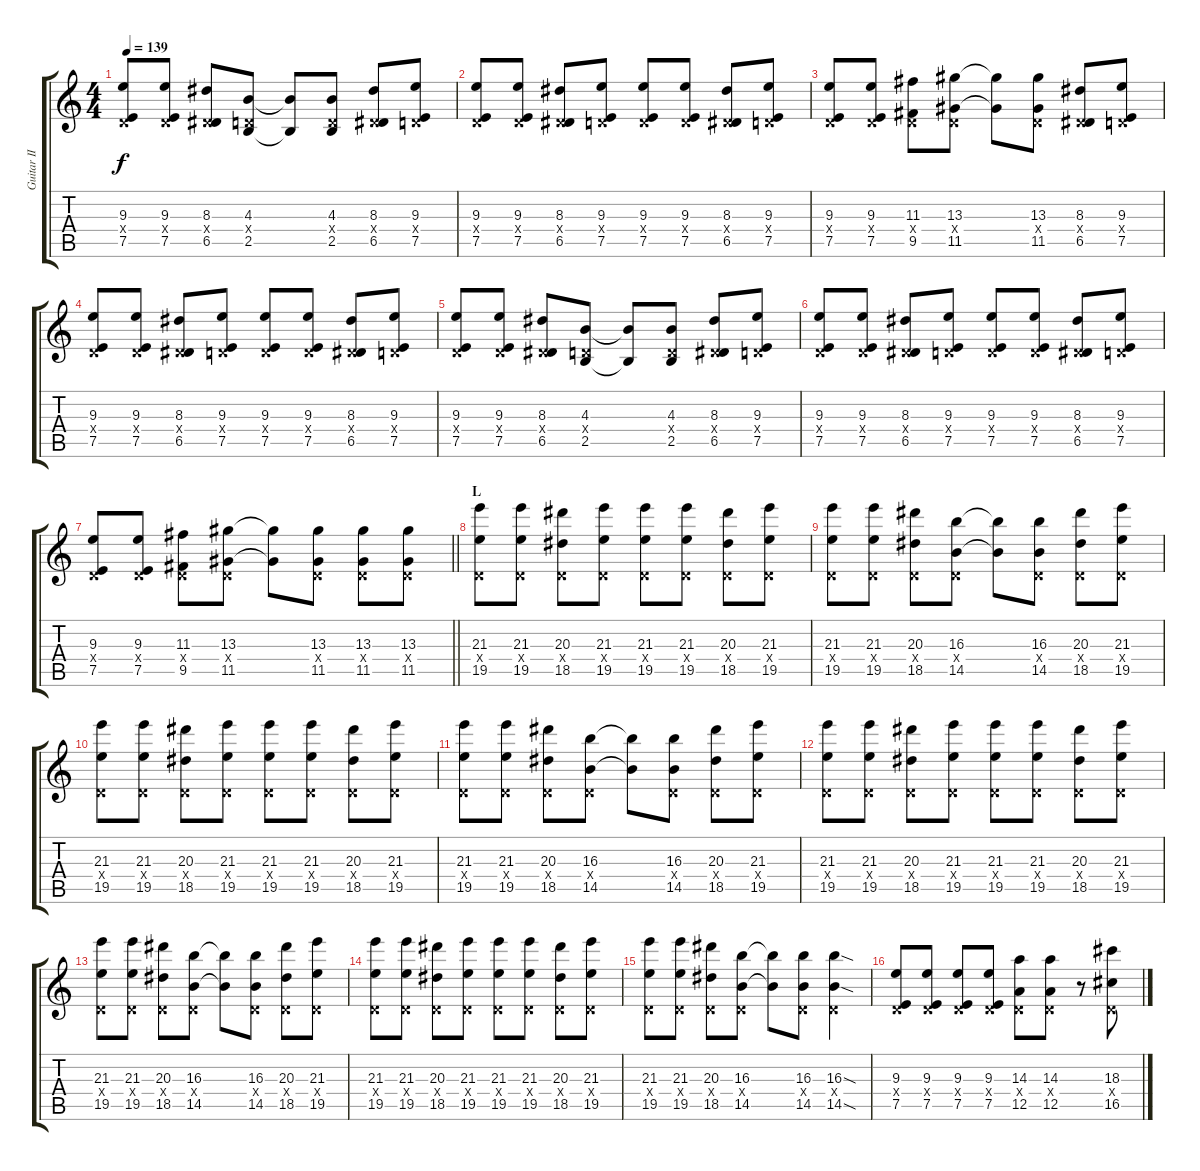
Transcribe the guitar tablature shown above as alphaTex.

\track ("Guitar II - Kita" "Guitar II ") {instrument electricguitarjazz}
\staff {score tabs}
\tuning (E4 B3 G3 D3 A2 E2) {hide}
\ts (4 4)
\tempo 139
\clef g2
\ks c
(9.3 0.4{x} 7.5).8{dy f} (9.3 0.4{x} 7.5).8 (8.3 0.4{x} 6.5).8 (4.3 0.4{x} 2.5).8 (4.3{t} 2.5{t}).8 (4.3 0.4{x} 2.5).8 (8.3 0.4{x} 6.5).8 (9.3 0.4{x} 7.5).8 |
(9.3 0.4{x} 7.5).8 (9.3 0.4{x} 7.5).8 (8.3 0.4{x} 6.5).8 (9.3 0.4{x} 7.5).8 (9.3 0.4{x} 7.5).8 (9.3 0.4{x} 7.5).8 (8.3 0.4{x} 6.5).8 (9.3 0.4{x} 7.5).8 |
(9.3 0.4{x} 7.5).8 (9.3 0.4{x} 7.5).8 (11.3 0.4{x} 9.5).8 (13.3 0.4{x} 11.5).8 (13.3{t} 11.5{t}).8 (13.3 0.4{x} 11.5).8 (8.3 0.4{x} 6.5).8 (9.3 0.4{x} 7.5).8 |
(9.3 0.4{x} 7.5).8 (9.3 0.4{x} 7.5).8 (8.3 0.4{x} 6.5).8 (9.3 0.4{x} 7.5).8 (9.3 0.4{x} 7.5).8 (9.3 0.4{x} 7.5).8 (8.3 0.4{x} 6.5).8 (9.3 0.4{x} 7.5).8 |
(9.3 0.4{x} 7.5).8 (9.3 0.4{x} 7.5).8 (8.3 0.4{x} 6.5).8 (4.3 0.4{x} 2.5).8 (4.3{t} 2.5{t}).8 (4.3 0.4{x} 2.5).8 (8.3 0.4{x} 6.5).8 (9.3 0.4{x} 7.5).8 |
(9.3 0.4{x} 7.5).8 (9.3 0.4{x} 7.5).8 (8.3 0.4{x} 6.5).8 (9.3 0.4{x} 7.5).8 (9.3 0.4{x} 7.5).8 (9.3 0.4{x} 7.5).8 (8.3 0.4{x} 6.5).8 (9.3 0.4{x} 7.5).8 |
\barLineRight lightlight
(9.3 0.4{x} 7.5).8 (9.3 0.4{x} 7.5).8 (11.3 0.4{x} 9.5).8 (13.3 0.4{x} 11.5).8 (13.3{t} 11.5{t}).8 (13.3 0.4{x} 11.5).8 (13.3 0.4{x} 11.5).8 (13.3 0.4{x} 11.5).8 |
\section ("" "L")
(21.3 0.4{x} 19.5).8 (21.3 0.4{x} 19.5).8 (20.3 0.4{x} 18.5).8 (21.3 0.4{x} 19.5).8 (21.3 0.4{x} 19.5).8 (21.3 0.4{x} 19.5).8 (20.3 0.4{x} 18.5).8 (21.3 0.4{x} 19.5).8 |
(21.3 0.4{x} 19.5).8 (21.3 0.4{x} 19.5).8 (20.3 0.4{x} 18.5).8 (16.3 0.4{x} 14.5).8 (16.3{t} 14.5{t}).8 (16.3 0.4{x} 14.5).8 (20.3 0.4{x} 18.5).8 (21.3 0.4{x} 19.5).8 |
(21.3 0.4{x} 19.5).8 (21.3 0.4{x} 19.5).8 (20.3 0.4{x} 18.5).8 (21.3 0.4{x} 19.5).8 (21.3 0.4{x} 19.5).8 (21.3 0.4{x} 19.5).8 (20.3 0.4{x} 18.5).8 (21.3 0.4{x} 19.5).8 |
(21.3 0.4{x} 19.5).8 (21.3 0.4{x} 19.5).8 (20.3 0.4{x} 18.5).8 (16.3 0.4{x} 14.5).8 (16.3{t} 14.5{t}).8 (16.3 0.4{x} 14.5).8 (20.3 0.4{x} 18.5).8 (21.3 0.4{x} 19.5).8 |
(21.3 0.4{x} 19.5).8 (21.3 0.4{x} 19.5).8 (20.3 0.4{x} 18.5).8 (21.3 0.4{x} 19.5).8 (21.3 0.4{x} 19.5).8 (21.3 0.4{x} 19.5).8 (20.3 0.4{x} 18.5).8 (21.3 0.4{x} 19.5).8 |
(21.3 0.4{x} 19.5).8 (21.3 0.4{x} 19.5).8 (20.3 0.4{x} 18.5).8 (16.3 0.4{x} 14.5).8 (16.3{t} 14.5{t}).8 (16.3 0.4{x} 14.5).8 (20.3 0.4{x} 18.5).8 (21.3 0.4{x} 19.5).8 |
(21.3 0.4{x} 19.5).8 (21.3 0.4{x} 19.5).8 (20.3 0.4{x} 18.5).8 (21.3 0.4{x} 19.5).8 (21.3 0.4{x} 19.5).8 (21.3 0.4{x} 19.5).8 (20.3 0.4{x} 18.5).8 (21.3 0.4{x} 19.5).8 |
(21.3 0.4{x} 19.5).8 (21.3 0.4{x} 19.5).8 (20.3 0.4{x} 18.5).8 (16.3 0.4{x} 14.5).8 (16.3{t} 14.5{t}).8 (16.3 0.4{x} 14.5).8 (16.3{sod} 0.4{x} 14.5{sod}).4 |
(9.3 0.4{x} 7.5).8 (9.3 0.4{x} 7.5).8 (9.3 0.4{x} 7.5).8 (9.3 0.4{x} 7.5).8 (14.3 0.4{x} 12.5).8 (14.3 0.4{x} 12.5).8 r.8 (18.3 0.4{x} 16.5).8
